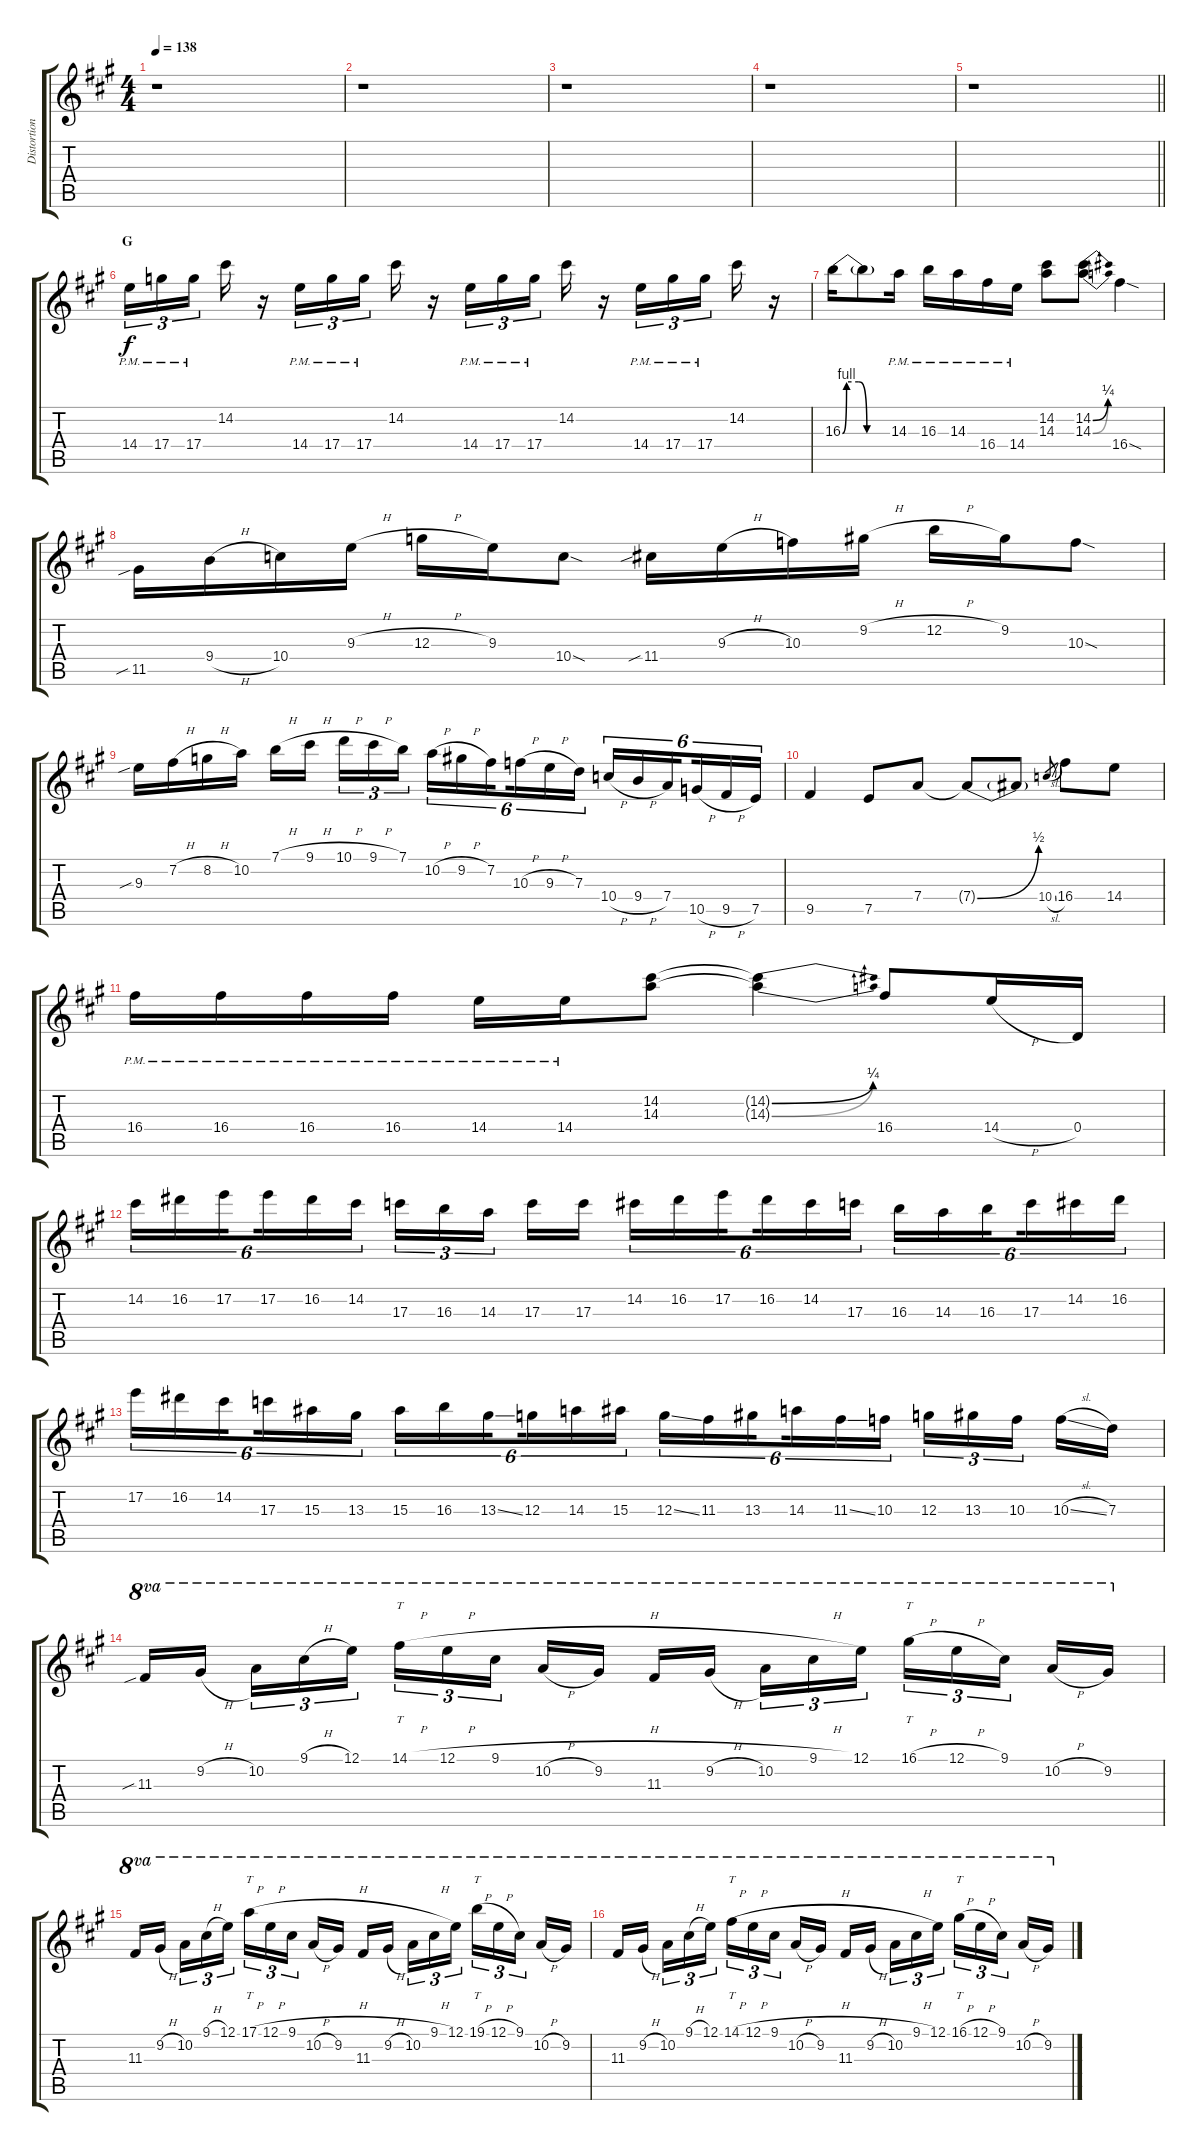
\track ("Distortion 8" "Distortion") {instrument distortionguitar}
\staff {score tabs}
\tuning (E4 B3 G3 D3 A2 E2) {hide}
\ts (4 4)
\tempo 138
\clef g2
\ks a
r.1{dy f} |
r.1 |
r.1 |
r.1 |
\barLineRight lightlight
r.1 |
\section ("" "G")
14.4{pm}.16{tu (3 2)} 17.4{pm}.16{tu (3 2)} 17.4{pm}.16{tu (3 2) beam splitsecondary} 14.2.16 r.16 14.4{pm}.16{tu (3 2)} 17.4{pm}.16{tu (3 2)} 17.4{pm}.16{tu (3 2) beam splitsecondary} 14.2.16 r.16 14.4{pm}.16{tu (3 2)} 17.4{pm}.16{tu (3 2)} 17.4{pm}.16{tu (3 2) beam splitsecondary} 14.2.16 r.16 14.4{pm}.16{tu (3 2)} 17.4{pm}.16{tu (3 2)} 17.4{pm}.16{tu (3 2) beam splitsecondary} 14.2.16 r.16 |
16.3{be (custom 0 0 5 4 20 4 30 0 60 0)}.16 16.3{t}.8 14.3{pm}.16 16.3{pm}.16 14.3{pm}.16 16.4{pm}.16 14.4{pm}.16 (14.2 14.3).8 (14.2{be (bend 0 0 60 1)} 14.3{be (bend 0 0 60 1)}).8 16.4{sod}.4 |
11.5{sib}.16 9.4{h}.16 10.4.16 9.3{h}.16 12.3{h}.16 9.3.16 10.4{sod}.8 11.4{sib}.16 9.3{h}.16 10.3.16 9.2{h}.16 12.2{h}.16 9.2.16 10.3{sod}.8 |
9.3{sib}.16 7.2{h}.16 8.2{h}.16 10.2.16 7.1{h}.16 9.1{h}.16{beam splitsecondary} 10.1{h}.16{tu (3 2)} 9.1{h}.16{tu (3 2)} 7.1.16{tu (3 2)} 10.2{h}.16{tu (6 4)} 9.2{h}.16{tu (6 4)} 7.2.16{tu (6 4) beam splitsecondary} 10.3{h}.16{tu (6 4)} 9.3{h}.16{tu (6 4)} 7.3.16{tu (6 4)} 10.4{h}.16{tu (6 4)} 9.4{h}.16{tu (6 4)} 7.4.16{tu (6 4) beam splitsecondary} 10.5{h}.16{tu (6 4)} 9.5{h}.16{tu (6 4)} 7.5.16{tu (6 4)} |
9.5.4 7.5.8 7.4.8 7.4{be (bend 0 0 60 2) t}.8 7.4{t}.8 10.4{sl}.8{gr} 16.4.8 14.4.8 |
16.4{pm}.16 16.4{pm}.16 16.4{pm}.16 16.4{pm}.16 14.4{pm}.16 14.4{pm}.16 (14.2 14.3).8 (14.2{be (bend 0 0 60 1) t} 14.3{be (bend 0 0 60 1) t}).4 16.4.8 14.4{h}.16 0.4.16 |
14.2.16{tu (6 4)} 16.2.16{tu (6 4)} 17.2.16{tu (6 4) beam splitsecondary} 17.2.16{tu (6 4)} 16.2.16{tu (6 4)} 14.2.16{tu (6 4)} 17.3.16{tu (3 2)} 16.3.16{tu (3 2)} 14.3.16{tu (3 2) beam splitsecondary} 17.3.16 17.3.16 14.2.16{tu (6 4)} 16.2.16{tu (6 4)} 17.2.16{tu (6 4) beam splitsecondary} 16.2.16{tu (6 4)} 14.2.16{tu (6 4)} 17.3.16{tu (6 4)} 16.3.16{tu (6 4)} 14.3.16{tu (6 4)} 16.3.16{tu (6 4) beam splitsecondary} 17.3.16{tu (6 4)} 14.2.16{tu (6 4)} 16.2.16{tu (6 4)} |
17.2.16{tu (6 4)} 16.2.16{tu (6 4)} 14.2.16{tu (6 4) beam splitsecondary} 17.3.16{tu (6 4)} 15.3.16{tu (6 4)} 13.3.16{tu (6 4)} 15.3.16{tu (6 4)} 16.3.16{tu (6 4)} 13.3{ss}.16{tu (6 4) beam splitsecondary} 12.3.16{tu (6 4)} 14.3.16{tu (6 4)} 15.3.16{tu (6 4)} 12.3{ss}.16{tu (6 4)} 11.3.16{tu (6 4)} 13.3.16{tu (6 4) beam splitsecondary} 14.3.16{tu (6 4)} 11.3{ss}.16{tu (6 4)} 10.3.16{tu (6 4)} 12.3.16{tu (3 2)} 13.3.16{tu (3 2)} 10.3.16{tu (3 2) beam splitsecondary} 10.3{sl}.16 7.3.16 |
11.3{sib}.16{ot 8va} 9.2{h}.16{ot 8va beam splitsecondary} 10.2.16{tu (3 2) ot 8va} 9.1{h}.16{tu (3 2) ot 8va} 12.1.16{tu (3 2) ot 8va} 14.1{h}.16{tt tu (3 2) ot 8va} 12.1{h}.16{tu (3 2) ot 8va} 9.1{h}.16{tu (3 2) ot 8va beam splitsecondary} 10.2{h}.16{ot 8va} 9.2.16{ot 8va} 11.3.16{ot 8va} 9.2{h}.16{ot 8va beam splitsecondary} 10.2.16{tu (3 2) ot 8va} 9.1{h}.16{tu (3 2) ot 8va} 12.1.16{tu (3 2) ot 8va} 16.1{h}.16{tt tu (3 2) ot 8va} 12.1{h}.16{tu (3 2) ot 8va} 9.1.16{tu (3 2) ot 8va beam splitsecondary} 10.2{h}.16{ot 8va} 9.2.16{ot 8va} |
11.3.16{ot 8va} 9.2{h}.16{ot 8va beam splitsecondary} 10.2.16{tu (3 2) ot 8va} 9.1{h}.16{tu (3 2) ot 8va} 12.1.16{tu (3 2) ot 8va} 17.1{h}.16{tt tu (3 2) ot 8va} 12.1{h}.16{tu (3 2) ot 8va} 9.1{h}.16{tu (3 2) ot 8va beam splitsecondary} 10.2{h}.16{ot 8va} 9.2.16{ot 8va} 11.3.16{ot 8va} 9.2{h}.16{ot 8va beam splitsecondary} 10.2.16{tu (3 2) ot 8va} 9.1{h}.16{tu (3 2) ot 8va} 12.1.16{tu (3 2) ot 8va} 19.1{h}.16{tt tu (3 2) ot 8va} 12.1{h}.16{tu (3 2) ot 8va} 9.1.16{tu (3 2) ot 8va beam splitsecondary} 10.2{h}.16{ot 8va} 9.2.16{ot 8va} |
11.3.16{ot 8va} 9.2{h}.16{ot 8va beam splitsecondary} 10.2.16{tu (3 2) ot 8va} 9.1{h}.16{tu (3 2) ot 8va} 12.1.16{tu (3 2) ot 8va} 14.1{h}.16{tt tu (3 2) ot 8va} 12.1{h}.16{tu (3 2) ot 8va} 9.1{h}.16{tu (3 2) ot 8va beam splitsecondary} 10.2{h}.16{ot 8va} 9.2.16{ot 8va} 11.3.16{ot 8va} 9.2{h}.16{ot 8va beam splitsecondary} 10.2.16{tu (3 2) ot 8va} 9.1{h}.16{tu (3 2) ot 8va} 12.1.16{tu (3 2) ot 8va} 16.1{h}.16{tt tu (3 2) ot 8va} 12.1{h}.16{tu (3 2) ot 8va} 9.1{h}.16{tu (3 2) ot 8va beam splitsecondary} 10.2{h}.16{ot 8va} 9.2.16{ot 8va}
